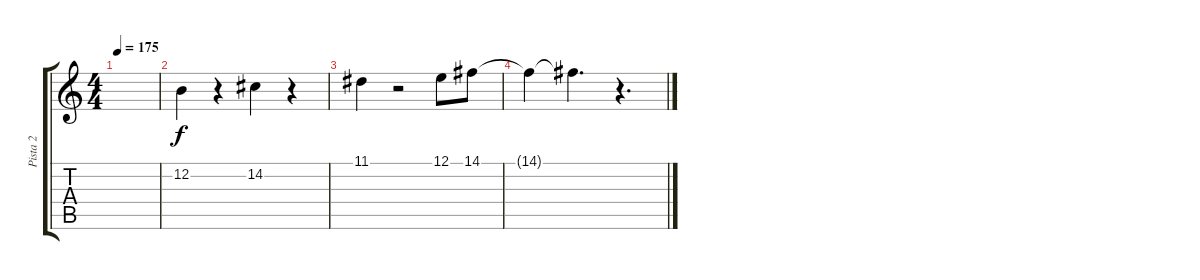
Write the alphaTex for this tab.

\track ("Pista 2" "Pista 2") {instrument fx5brightness}
\staff {score tabs}
\tuning (E4 B3 G3 D3 A2 E2) {hide}
\ts (4 4)
\tempo 175
\clef g2
\ks c
|
12.2.4 r.4 14.2.4 r.4 |
11.1.4 r.2 12.1.8 14.1.8 |
14.1{t}.4 14.1{t}.4{d} r.4{d}
